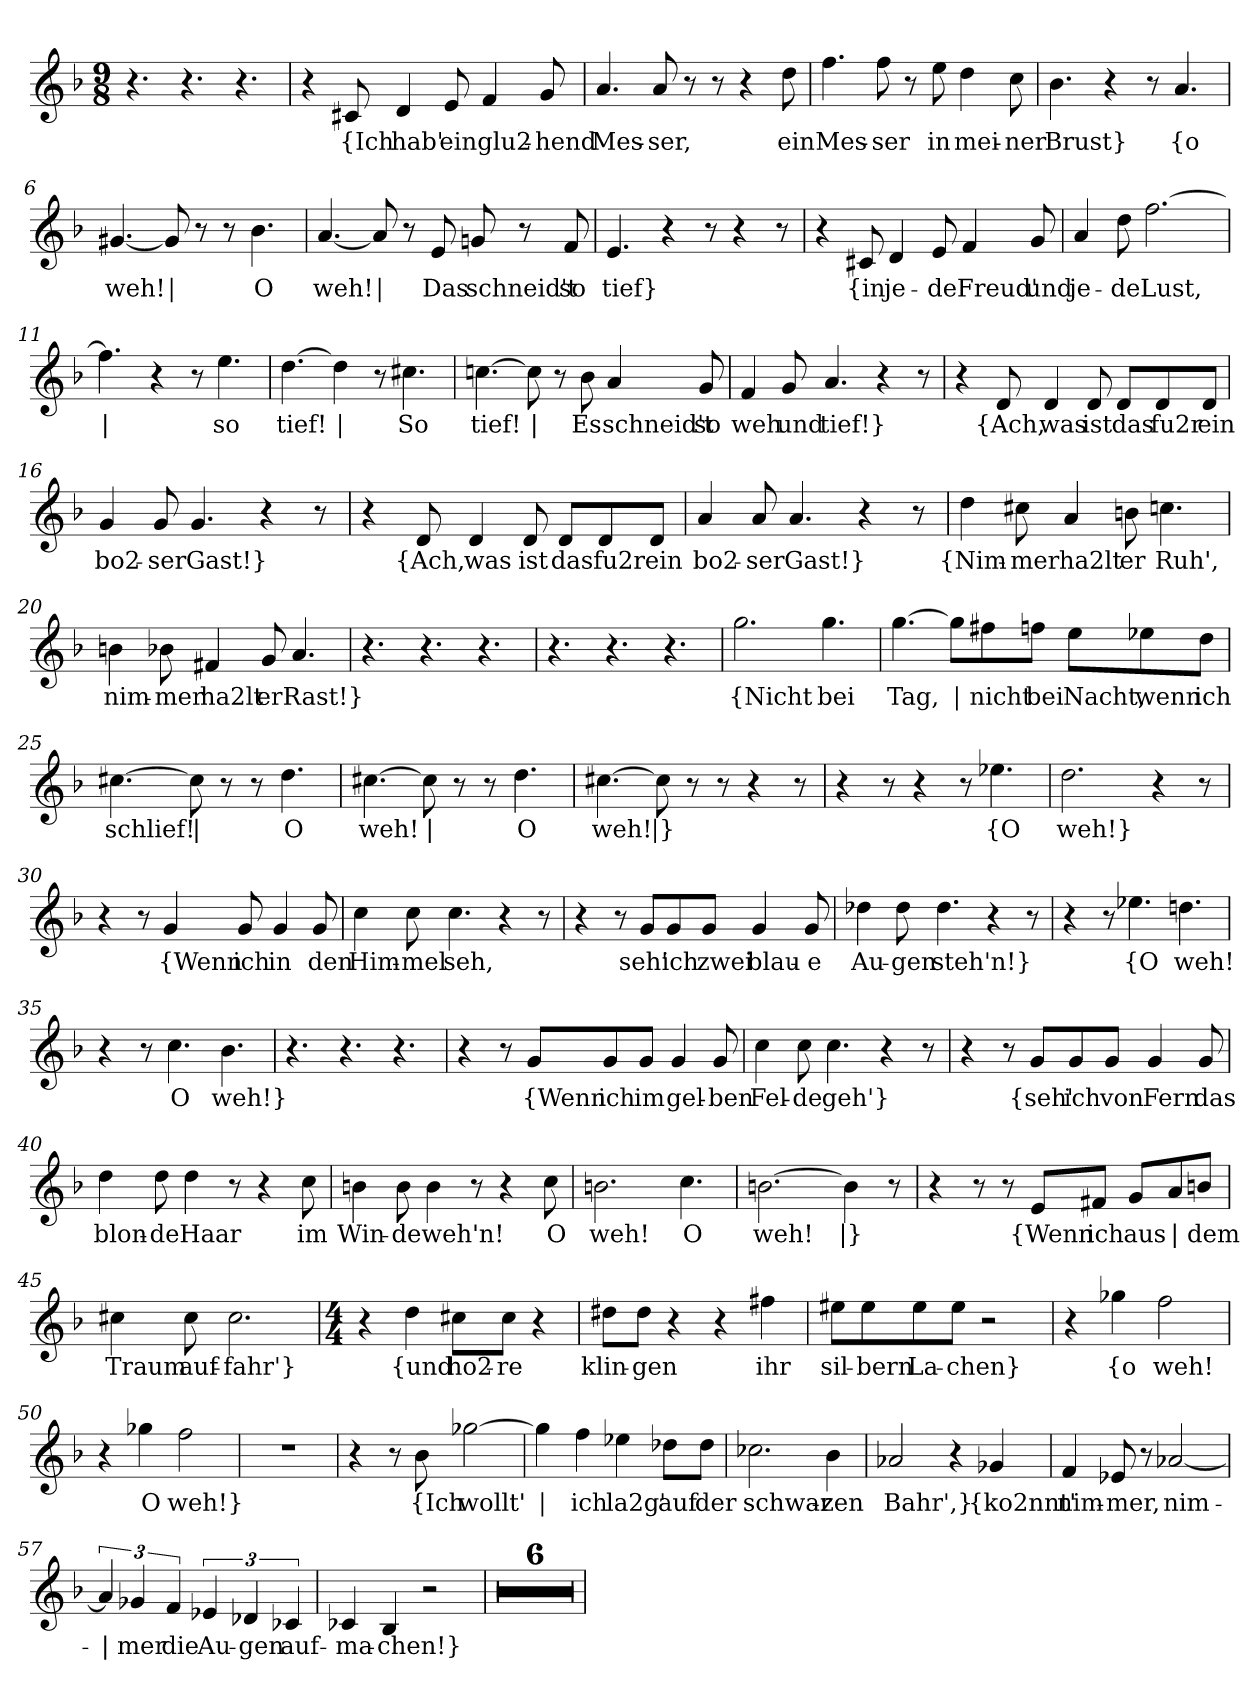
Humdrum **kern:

**kern	**text
*part1	*part1
*staff1	*staff1
*clefG2	*
*k[b-]	*
*M9/8	*
=1	=1
4.r	.
4.r	.
4.r	.
=2	=2
4r	.
!	!LO:LY:b
8c#X/	{Ich
!	!LO:LY:b
4d/	hab'
!	!LO:LY:b
8e/	ein
!	!LO:LY:b
4f/	glu2-
!	!LO:LY:b
8g/	-hend
=3	=3
!	!LO:LY:b
4.a/	Mes-
!	!LO:LY:b
8a/	-ser,
8r	.
8r	.
4r	.
!	!LO:LY:b
8dd\	ein
=4	=4
!	!LO:LY:b
4.ff\	Mes-
!	!LO:LY:b
8ff\	-ser
8r	.
!	!LO:LY:b
8ee\	in
!	!LO:LY:b
4dd\	mei-
!	!LO:LY:b
8cc\	-ner
=5	=5
!	!LO:LY:b
4.b-\	Brust}
4r	.
8r	.
!	!LO:LY:b
4.a/	{o
!!LO:LB:g=z
=6	=6
!	!LO:LY:b
[4.g#X/	weh!
!	!LO:LY:b
8g#/]	|
8r	.
8r	.
!	!LO:LY:b
4.b-\	O
=7	=7
!	!LO:LY:b
[4.a/	weh!
!	!LO:LY:b
8a/]	|
8r	.
!	!LO:LY:b
8e/	Das
!	!LO:LY:b
8gn/	schneid't
8r	.
!	!LO:LY:b
8f/	so
=8	=8
!	!LO:LY:b
4.e/	tief}
4r	.
8r	.
4r	.
8r	.
=9	=9
4r	.
!	!LO:LY:b
8c#X/	{in
!	!LO:LY:b
4d/	je-
!	!LO:LY:b
8e/	-de
!	!LO:LY:b
4f/	Freud'
!	!LO:LY:b
8g/	und
=10	=10
!	!LO:LY:b
4a/	je-
!	!LO:LY:b
8dd\	-de
!	!LO:LY:b
[2.ff\	Lust,
!!LO:LB:g=z
=11	=11
!	!LO:LY:b
4.ff\]	|
4r	.
8r	.
!	!LO:LY:b
4.ee\	so
=12	=12
!	!LO:LY:b
[4.dd\	tief!
!	!LO:LY:b
4dd\]	|
8r	.
!	!LO:LY:b
4.cc#X\	So
=13	=13
!	!LO:LY:b
[4.ccn\	tief!
!	!LO:LY:b
8cc\]	|
8r	.
!	!LO:LY:b
8b-\	Es
!	!LO:LY:b
4a/	schneid't
!	!LO:LY:b
8g/	so
=14	=14
!	!LO:LY:b
4f/	weh
!	!LO:LY:b
8g/	und
!	!LO:LY:b
4.a/	tief!}
4r	.
8r	.
=15	=15
4r	.
!	!LO:LY:b
8d/	{Ach,
!	!LO:LY:b
4d/	was
!	!LO:LY:b
8d/	ist
!	!LO:LY:b
8d/L	das
!	!LO:LY:b
8d/	fu2r
!	!LO:LY:b
8d/J	ein
!!LO:LB:g=z
=16	=16
!	!LO:LY:b
4g/	bo2-
!	!LO:LY:b
8g/	-ser
!	!LO:LY:b
4.g/	Gast!}
4r	.
8r	.
=17	=17
4r	.
!	!LO:LY:b
8d/	{Ach,
!	!LO:LY:b
4d/	was
!	!LO:LY:b
8d/	ist
!	!LO:LY:b
8d/L	das
!	!LO:LY:b
8d/	fu2r
!	!LO:LY:b
8d/J	ein
=18	=18
!	!LO:LY:b
4a/	bo2-
!	!LO:LY:b
8a/	-ser
!	!LO:LY:b
4.a/	Gast!}
4r	.
8r	.
=19	=19
!	!LO:LY:b
4dd\	{Nim-
!	!LO:LY:b
8cc#X\	-mer
!	!LO:LY:b
4a/	ha2lt
!	!LO:LY:b
8bn\	er
!	!LO:LY:b
4.ccn\	Ruh',
!!LO:LB:g=z
=20	=20
!	!LO:LY:b
4bn\	nim-
!	!LO:LY:b
8b-X\	-mer
!	!LO:LY:b
4f#X/	ha2lt
!	!LO:LY:b
8g/	er
!	!LO:LY:b
4.a/	Rast!}
=21	=21
4.r	.
4.r	.
4.r	.
=22	=22
4.r	.
4.r	.
4.r	.
=23	=23
!	!LO:LY:b
2.gg\	{Nicht
!	!LO:LY:b
4.gg\	bei
=24	=24
!	!LO:LY:b
[4.gg\	Tag,
!	!LO:LY:b
8gg\L]	|
!	!LO:LY:b
8ff#X\	nicht
!	!LO:LY:b
8ffn\J	bei
!	!LO:LY:b
8ee\L	Nacht,
!	!LO:LY:b
8ee-X\	wenn
!	!LO:LY:b
8dd\J	ich
!!LO:LB:g=z
=25	=25
!	!LO:LY:b
[4.cc#X\	schlief!
!	!LO:LY:b
8cc#\]	|
8r	.
8r	.
!	!LO:LY:b
4.dd\	O
=26	=26
!	!LO:LY:b
[4.cc#X\	weh!
!	!LO:LY:b
8cc#\]	|
8r	.
8r	.
!	!LO:LY:b
4.dd\	O
=27	=27
!	!LO:LY:b
[4.cc#X\	weh!
!	!LO:LY:b
8cc#\]	|}
8r	.
8r	.
4r	.
8r	.
=28	=28
4r	.
8r	.
4r	.
8r	.
!	!LO:LY:b
4.ee-X\	{O
=29	=29
!	!LO:LY:b
2.dd\	weh!}
4r	.
8r	.
=30	=30
4r	.
8r	.
!	!LO:LY:b
4g/	{Wenn
!	!LO:LY:b
8g/	ich
!	!LO:LY:b
4g/	in
!	!LO:LY:b
8g/	den
!!LO:LB:g=z
=31	=31
!	!LO:LY:b
4cc\	Him-
!	!LO:LY:b
8cc\	-mel
!	!LO:LY:b
4.cc\	seh,
4r	.
8r	.
=32	=32
4r	.
8r	.
!	!LO:LY:b
8g/L	seh'
!	!LO:LY:b
8g/	ich
!	!LO:LY:b
8g/J	zwei
!	!LO:LY:b
4g/	blau-
!	!LO:LY:b
8g/	-e
=33	=33
!	!LO:LY:b
4dd-X\	Au-
!	!LO:LY:b
8dd-\	-gen
!	!LO:LY:b
4.dd-\	steh'n!}
4r	.
8r	.
=34	=34
4r	.
8r	.
!	!LO:LY:b
4.ee-X\	{O
!	!LO:LY:b
4.ddn\	weh!
=35	=35
4r	.
8r	.
!	!LO:LY:b
4.cc\	O
!	!LO:LY:b
4.b-\	weh!}
!!LO:LB:g=z
=36	=36
4.r	.
4.r	.
4.r	.
=37	=37
4r	.
8r	.
!	!LO:LY:b
8g/L	{Wenn
!	!LO:LY:b
8g/	ich
!	!LO:LY:b
8g/J	im
!	!LO:LY:b
4g/	gel-
!	!LO:LY:b
8g/	-ben
=38	=38
!	!LO:LY:b
4cc\	Fel-
!	!LO:LY:b
8cc\	-de
!	!LO:LY:b
4.cc\	geh'}
4r	.
8r	.
=39	=39
4r	.
8r	.
!	!LO:LY:b
8g/L	{seh'
!	!LO:LY:b
8g/	ich
!	!LO:LY:b
8g/J	von
!	!LO:LY:b
4g/	Fern
!	!LO:LY:b
8g/	das
!!LO:LB:g=z
=40	=40
!	!LO:LY:b
4dd\	blon-
!	!LO:LY:b
8dd\	-de
!	!LO:LY:b
4dd\	Haar
8r	.
4r	.
!	!LO:LY:b
8cc\	im
=41	=41
!	!LO:LY:b
4bn\	Win-
!	!LO:LY:b
8b\	-de
!	!LO:LY:b
4b\	weh'n!
8r	.
4r	.
!	!LO:LY:b
8cc\	O
=42	=42
!	!LO:LY:b
2.bn\	weh!
!	!LO:LY:b
4.cc\	O
=43	=43
!	!LO:LY:b
[2.bn\	weh!
!	!LO:LY:b
4b\]	|}
8r	.
=44	=44
4r	.
8r	.
8r	.
!	!LO:LY:b
8e/L	{Wenn
!	!LO:LY:b
8f#X/J	ich
!	!LO:LY:b
8g/L	aus
!	!LO:LY:b
8a/	|
!	!LO:LY:b
8bn/J	dem
!!LO:LB:g=z
=45	=45
!	!LO:LY:b
4cc#X\	Traum
!	!LO:LY:b
8cc#\	auf-
!	!LO:LY:b
2.cc#\	-fahr'}
=46	=46
*M4/4	*
4r	.
!	!LO:LY:b
4dd\	{und
!	!LO:LY:b
8cc#X\L	ho2-
!	!LO:LY:b
8cc#\J	-re
4r	.
=47	=47
!	!LO:LY:b
8dd#X\L	klin-
!	!LO:LY:b
8dd#\J	-gen
4r	.
4r	.
!	!LO:LY:b
4ff#X\	ihr
=48	=48
!	!LO:LY:b
8ee#X\L	sil-
!	!LO:LY:b
8ee#\	-bern
!	!LO:LY:b
8ee#\	La-
!	!LO:LY:b
8ee#\J	-chen}
2r	.
=49	=49
4r	.
!	!LO:LY:b
4gg-X\	{o
!	!LO:LY:b
2ff\	weh!
!!LO:PB:g=z
=50	=50
4r	.
!	!LO:LY:b
4gg-X\	O
!	!LO:LY:b
2ff\	weh!}
=51	=51
1r	.
=52	=52
4r	.
8r	.
!	!LO:LY:b
8b-\	{Ich
!	!LO:LY:b
[2gg-X\	wollt'
=53	=53
!	!LO:LY:b
4gg-\]	|
!	!LO:LY:b
4ff\	ich
!	!LO:LY:b
4ee-X\	la2g'
!	!LO:LY:b
8dd-X\L	auf
!	!LO:LY:b
8dd-\J	der
=54	=54
!	!LO:LY:b
2.cc-X\	schwar-
!	!LO:LY:b
4b-\	-zen
=55	=55
!	!LO:LY:b
2a-X/	Bahr',}
4r	.
!	!LO:LY:b
4g-X/	{ko2nnt'
!!LO:LB:g=z
=56	=56
!	!LO:LY:b
4f/	nim-
!	!LO:LY:b
8e-X/	-mer,
8r	.
!	!LO:LY:b
[2a-X/	nim-
=57	=57
!	!LO:LY:b
6a-/]	|
!	!LO:LY:b
6g-X/	-mer
!	!LO:LY:b
6f/	die
!	!LO:LY:b
6e-X/	Au-
!	!LO:LY:b
6d-X/	-gen
!	!LO:LY:b
6c-X/	auf-
=58	=58
!	!LO:LY:b
4c-X/	-ma-
!	!LO:LY:b
4B-/	-chen!}
2r	.
=59	=59
1r	.
=60	=60
1r	.
=61	=61
1r	.
=62	=62
1r	.
=63	=63
1r	.
=64	=64
1r	.
=	=
*-	*-
